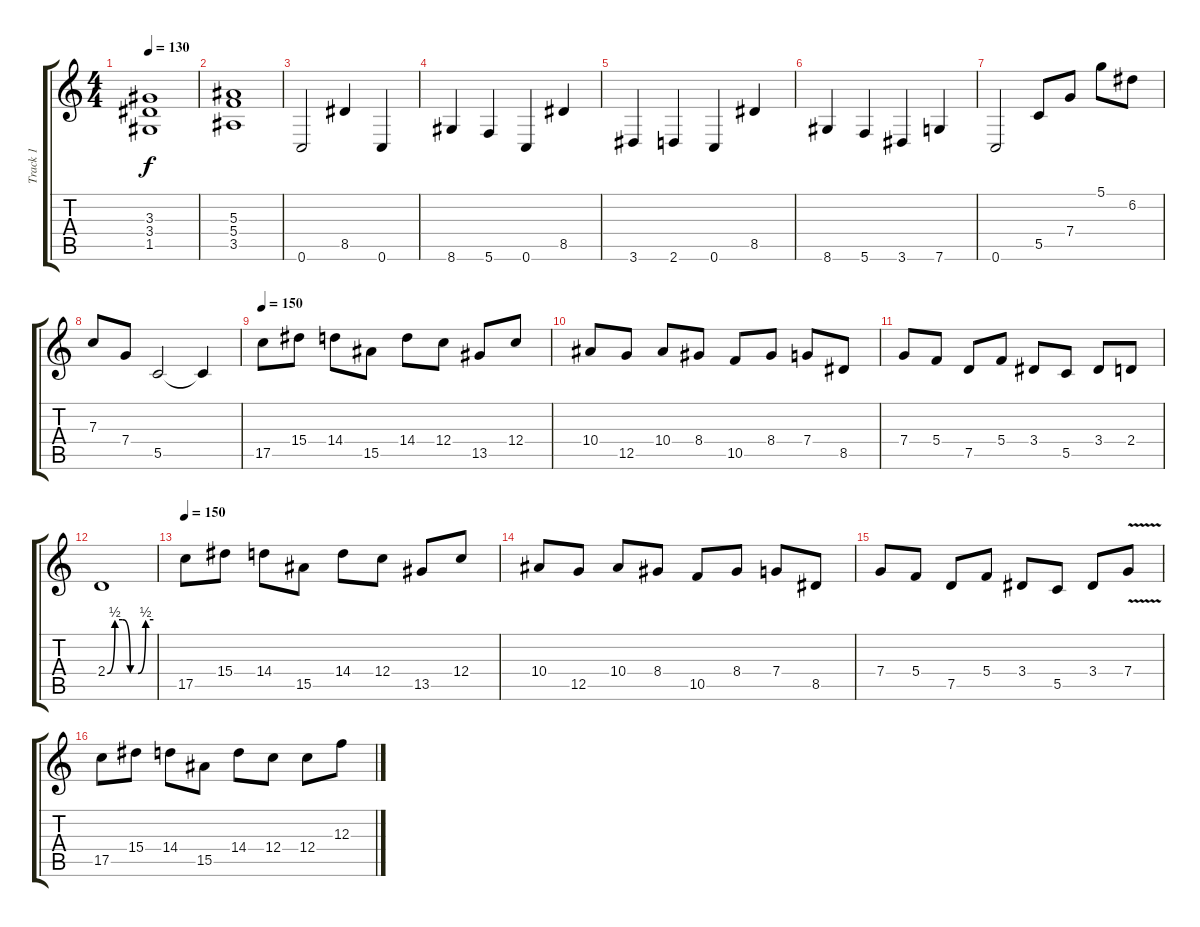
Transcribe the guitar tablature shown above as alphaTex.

\track ("Track 1" "Track 1") {instrument electricguitarclean}
\staff {score tabs}
\tuning (D4 A3 F3 C3 G2 C2) {hide}
\ts (4 4)
\tempo 130
\clef g2
\ks c
(3.3 3.4 1.5).1{dy f} |
(5.3 5.4 3.5).1 |
0.6.2{instrument electricguitarclean} 8.5.4 0.6.4 |
8.6.4 5.6.4 0.6.4 8.5.4 |
3.6.4 2.6.4 0.6.4 8.5.4 |
8.6.4 5.6.4 3.6.4 7.6.4 |
0.6.2 5.5.8 7.4.8 5.1.8 6.2.8 |
7.3.8 7.4.8 5.5.2 5.5{t}.4 |
\tempo 150
17.5.8{instrument distortionguitar} 15.4.8 14.4.8 15.5.8 14.4.8 12.4.8 13.5.8 12.4.8 |
10.4.8 12.5.8 10.4.8 8.4.8 10.5.8 8.4.8 7.4.8 8.5.8 |
7.4.8 5.4.8 7.5.8 5.4.8 3.4.8 5.5.8 3.4.8 2.4.8 |
2.4{be (custom 0 0 10 2 20 2 30 0 40 0 50 2 60 2)}.1 |
\tempo 150
17.5.8{instrument distortionguitar} 15.4.8 14.4.8 15.5.8 14.4.8 12.4.8 13.5.8 12.4.8 |
10.4.8 12.5.8 10.4.8 8.4.8 10.5.8 8.4.8 7.4.8 8.5.8 |
7.4.8 5.4.8 7.5.8 5.4.8 3.4.8 5.5.8 3.4.8 7.4{v}.8 |
17.5.8 15.4.8 14.4.8 15.5.8 14.4.8 12.4.8 12.4.8 12.3.8
